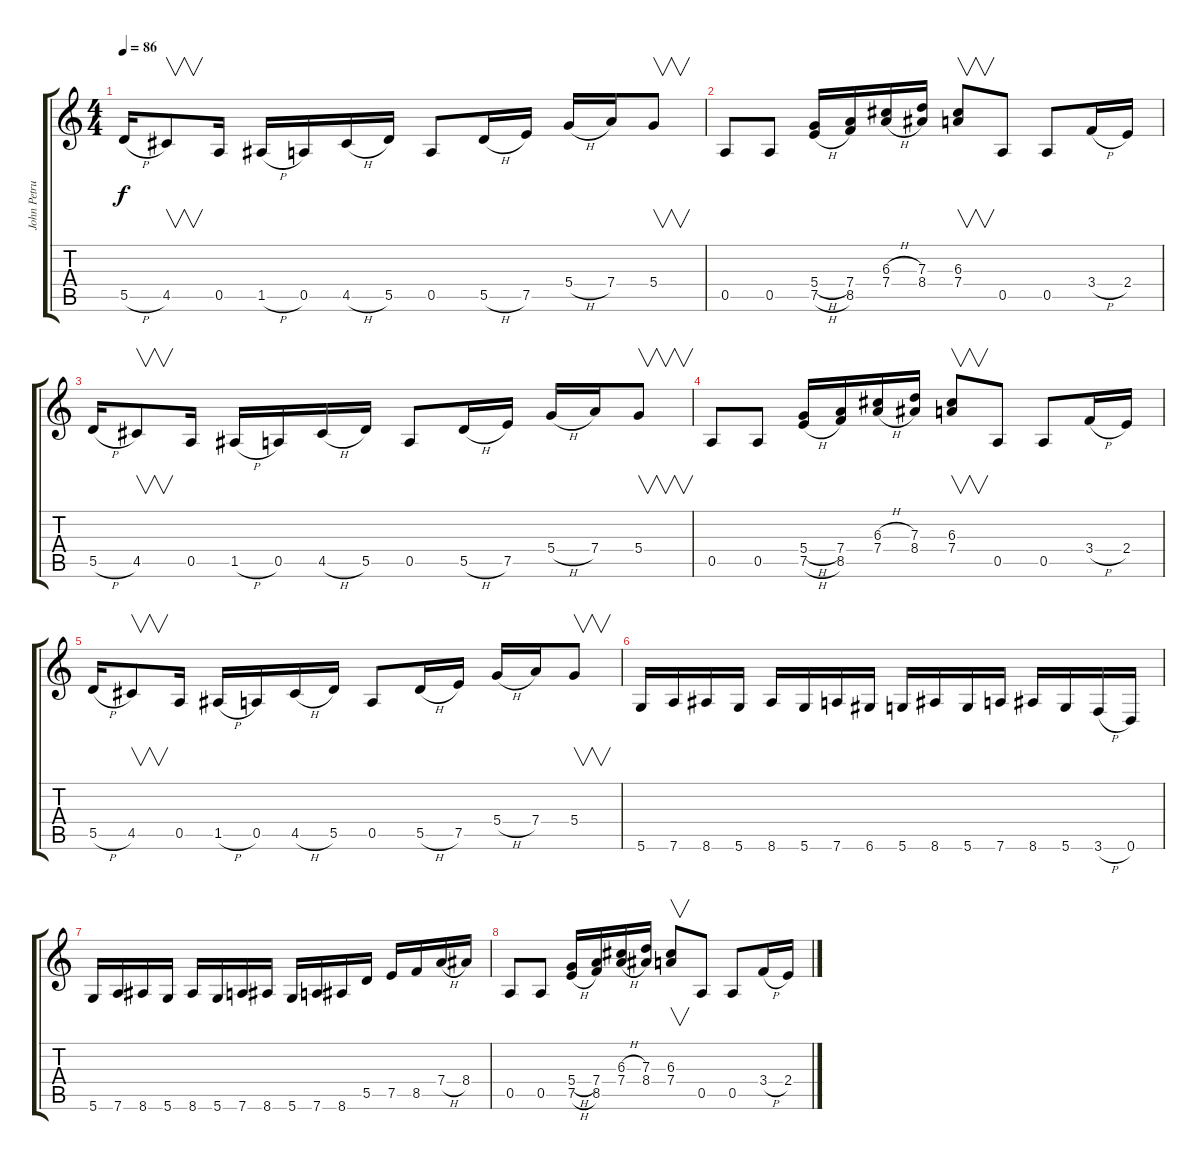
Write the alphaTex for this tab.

\track ("John Petrucci - 6 String Guitar Dropped" "John Petru") {instrument acousticguitarsteel}
\staff {score tabs}
\tuning (E4 B3 G3 D3 A2 D2) {hide}
\ts (4 4)
\tempo 86
\clef g2
\ks c
5.5{h}.16{dy f} 4.5.8{v} 0.5.16 1.5{h}.16 0.5.16 4.5{h}.16 5.5.16 0.5.8 5.5{h}.16 7.5.16 5.4{h}.16 7.4.16 5.4.8{v} |
0.5.8 0.5.8 (5.4{h} 7.5{h}).16 (7.4 8.5).16 (6.3{h} 7.4{h}).16 (7.3 8.4).16 (6.3 7.4).8{v} 0.5.8 0.5.8 3.4{h}.16 2.4.16 |
5.5{h}.16 4.5.8{v} 0.5.16 1.5{h}.16 0.5.16 4.5{h}.16 5.5.16 0.5.8 5.5{h}.16 7.5.16 5.4{h}.16 7.4.16 5.4.8{v} |
0.5.8 0.5.8 (5.4{h} 7.5{h}).16 (7.4 8.5).16 (6.3{h} 7.4{h}).16 (7.3 8.4).16 (6.3 7.4).8{v} 0.5.8 0.5.8 3.4{h}.16 2.4.16 |
5.5{h}.16 4.5.8{v} 0.5.16 1.5{h}.16 0.5.16 4.5{h}.16 5.5.16 0.5.8 5.5{h}.16 7.5.16 5.4{h}.16 7.4.16 5.4.8{v} |
5.6.16 7.6.16 8.6.16 5.6.16 8.6.16 5.6.16 7.6.16 6.6.16 5.6.16 8.6.16 5.6.16 7.6.16 8.6.16 5.6.16 3.6{h}.16 0.6.16 |
5.6.16 7.6.16 8.6.16 5.6.16 8.6.16 5.6.16 7.6.16 8.6.16 5.6.16 7.6.16 8.6.16 5.5.16 7.5.16 8.5.16 7.4{h}.16 8.4.16 |
0.5.8 0.5.8 (5.4{h} 7.5{h}).16 (7.4 8.5).16 (6.3{h} 7.4{h}).16 (7.3 8.4).16 (6.3 7.4).8{v} 0.5.8 0.5.8 3.4{h}.16 2.4.16
